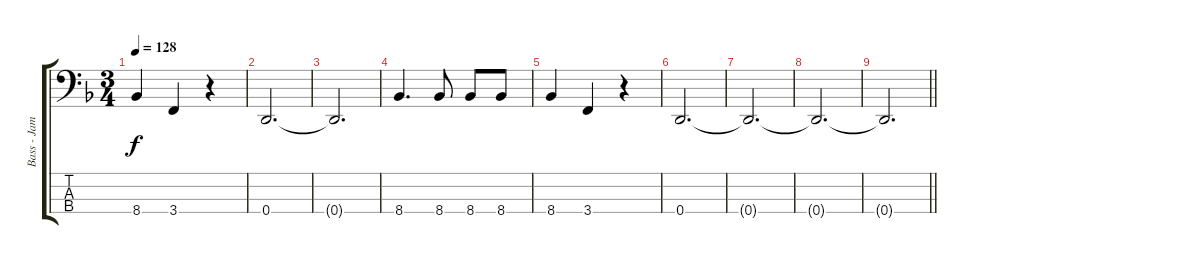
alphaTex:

\track ("Bass - James Johnston" "Bass - Jam") {instrument electricbassfinger}
\staff {score tabs}
\tuning (G2 D2 A1 D1) {hide}
\ts (3 4)
\tempo 128
\clef f4
\ks dminor
8.4.4{dy f} 3.4.4 r.4 |
0.4.2{d} |
0.4{t}.2{d} |
8.4.4{d} 8.4.8 8.4.8 8.4.8 |
8.4.4 3.4.4 r.4 |
0.4.2{d} |
0.4{t}.2{d} |
0.4{t}.2{d} |
\barLineRight lightlight
0.4{t}.2{d}
